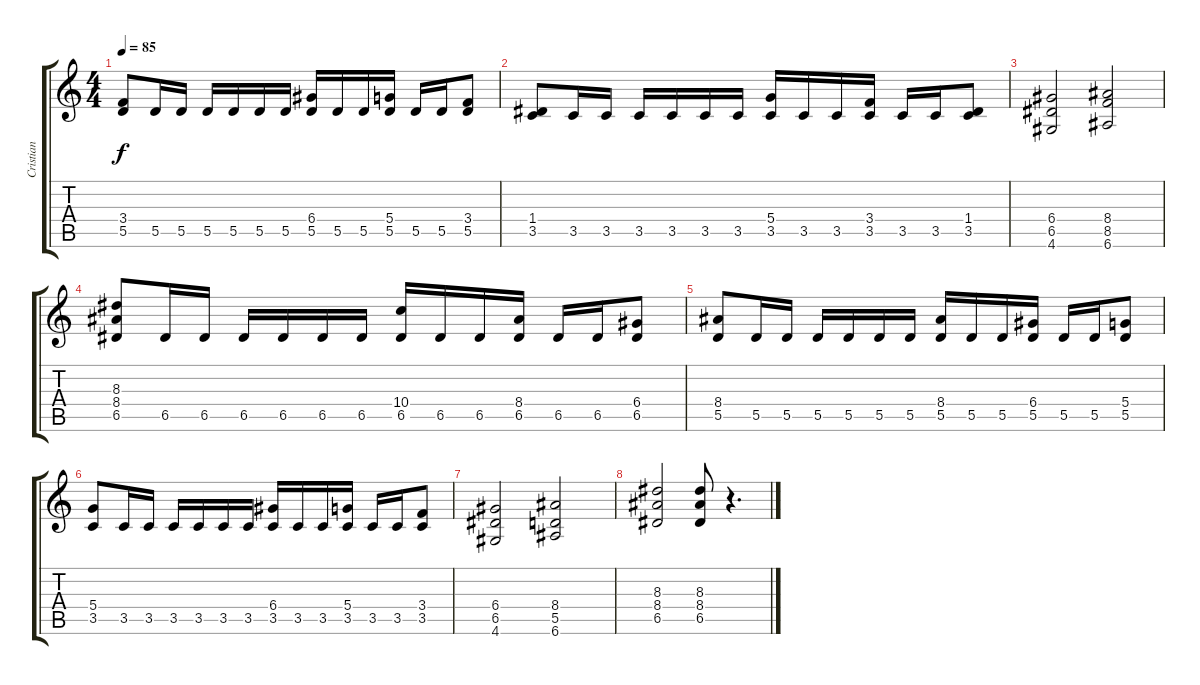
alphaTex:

\track ("Cristian" "Cristian") {instrument distortionguitar}
\staff {score tabs}
\tuning (E4 B3 G3 D3 A2 E2) {hide}
\ts (4 4)
\tempo 85
\clef g2
\ks c
(3.4 5.5).8{dy f} 5.5.16 5.5.16 5.5.16 5.5.16 5.5.16 5.5.16 (6.4 5.5).16 5.5.16 5.5.16 (5.4 5.5).16 5.5.16 5.5.16 (3.4 5.5).8 |
(1.4 3.5).8 3.5.16 3.5.16 3.5.16 3.5.16 3.5.16 3.5.16 (5.4 3.5).16 3.5.16 3.5.16 (3.4 3.5).16 3.5.16 3.5.16 (1.4 3.5).8 |
(6.4 6.5 4.6).2 (8.4 8.5 6.6).2 |
(8.3 8.4 6.5).8 6.5.16 6.5.16 6.5.16 6.5.16 6.5.16 6.5.16 (10.4 6.5).16 6.5.16 6.5.16 (8.4 6.5).16 6.5.16 6.5.16 (6.4 6.5).8 |
(8.4 5.5).8 5.5.16 5.5.16 5.5.16 5.5.16 5.5.16 5.5.16 (8.4 5.5).16 5.5.16 5.5.16 (6.4 5.5).16 5.5.16 5.5.16 (5.4 5.5).8 |
(5.4 3.5).8 3.5.16 3.5.16 3.5.16 3.5.16 3.5.16 3.5.16 (6.4 3.5).16 3.5.16 3.5.16 (5.4 3.5).16 3.5.16 3.5.16 (3.4 3.5).8 |
(6.4 6.5 4.6).2 (8.4 5.5 6.6).2 |
(8.3 8.4 6.5).2 (8.3 8.4 6.5).8 r.4{d}
